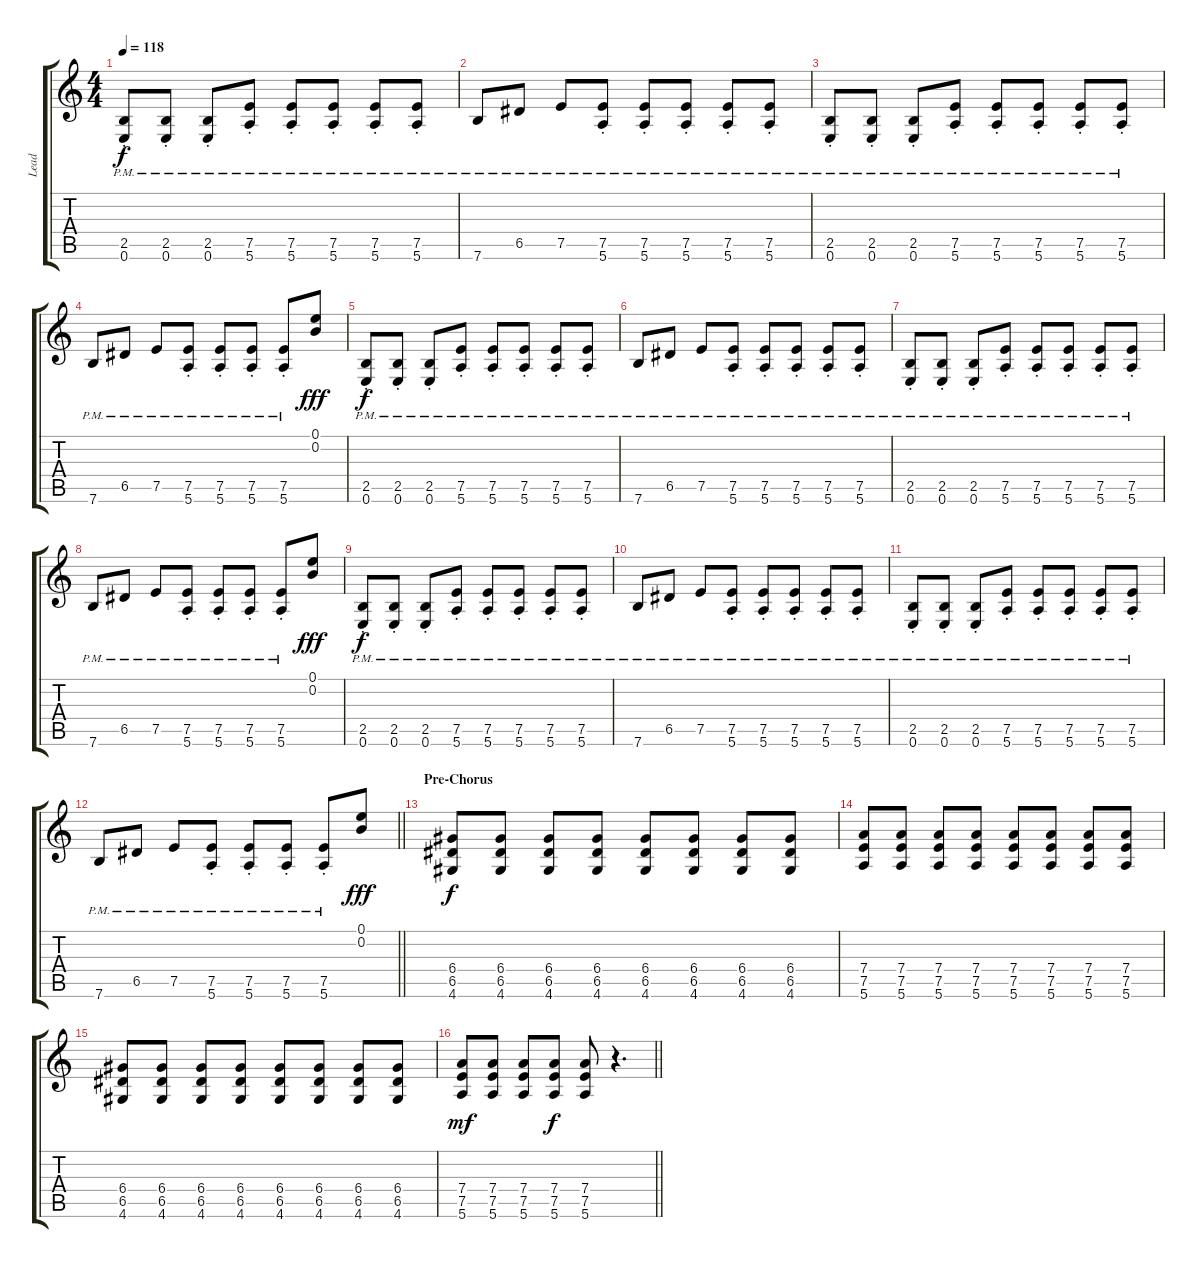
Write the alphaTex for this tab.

\track ("Lead" "Lead") {instrument distortionguitar}
\staff {score tabs}
\tuning (E4 B3 G3 D3 A2 E2) {hide}
\ts (4 4)
\tempo 118
\clef g2
\ks c
(2.5{pm st} 0.6{pm st}).8{dy f} (2.5{pm st} 0.6{pm st}).8 (2.5{pm st} 0.6{pm st}).8 (7.5{pm st} 5.6{pm st}).8 (7.5{pm st} 5.6{pm st}).8 (7.5{pm st} 5.6{pm st}).8 (7.5{pm st} 5.6{pm st}).8 (7.5{pm st} 5.6{pm st}).8 |
7.6{pm}.8 6.5{pm}.8 7.5{pm}.8 (7.5{pm st} 5.6{pm st}).8 (7.5{pm st} 5.6{pm st}).8 (7.5{pm st} 5.6{pm st}).8 (7.5{pm st} 5.6{pm st}).8 (7.5{pm st} 5.6{pm st}).8 |
(2.5{pm st} 0.6{pm st}).8 (2.5{pm st} 0.6{pm st}).8 (2.5{pm st} 0.6{pm st}).8 (7.5{pm st} 5.6{pm st}).8 (7.5{pm st} 5.6{pm st}).8 (7.5{pm st} 5.6{pm st}).8 (7.5{pm st} 5.6{pm st}).8 (7.5{pm st} 5.6{pm st}).8 |
7.6{pm}.8 6.5{pm}.8 7.5{pm}.8 (7.5{pm st} 5.6{pm st}).8 (7.5{pm st} 5.6{pm st}).8 (7.5{pm st} 5.6{pm st}).8 (7.5{pm st} 5.6{pm st}).8 (0.1 0.2).8{dy fff} |
(2.5{pm st} 0.6{pm st}).8{dy f} (2.5{pm st} 0.6{pm st}).8 (2.5{pm st} 0.6{pm st}).8 (7.5{pm st} 5.6{pm st}).8 (7.5{pm st} 5.6{pm st}).8 (7.5{pm st} 5.6{pm st}).8 (7.5{pm st} 5.6{pm st}).8 (7.5{pm st} 5.6{pm st}).8 |
7.6{pm}.8 6.5{pm}.8 7.5{pm}.8 (7.5{pm st} 5.6{pm st}).8 (7.5{pm st} 5.6{pm st}).8 (7.5{pm st} 5.6{pm st}).8 (7.5{pm st} 5.6{pm st}).8 (7.5{pm st} 5.6{pm st}).8 |
(2.5{pm st} 0.6{pm st}).8 (2.5{pm st} 0.6{pm st}).8 (2.5{pm st} 0.6{pm st}).8 (7.5{pm st} 5.6{pm st}).8 (7.5{pm st} 5.6{pm st}).8 (7.5{pm st} 5.6{pm st}).8 (7.5{pm st} 5.6{pm st}).8 (7.5{pm st} 5.6{pm st}).8 |
7.6{pm}.8 6.5{pm}.8 7.5{pm}.8 (7.5{pm st} 5.6{pm st}).8 (7.5{pm st} 5.6{pm st}).8 (7.5{pm st} 5.6{pm st}).8 (7.5{pm st} 5.6{pm st}).8 (0.1 0.2).8{dy fff} |
(2.5{pm st} 0.6{pm st}).8{dy f} (2.5{pm st} 0.6{pm st}).8 (2.5{pm st} 0.6{pm st}).8 (7.5{pm st} 5.6{pm st}).8 (7.5{pm st} 5.6{pm st}).8 (7.5{pm st} 5.6{pm st}).8 (7.5{pm st} 5.6{pm st}).8 (7.5{pm st} 5.6{pm st}).8 |
7.6{pm}.8 6.5{pm}.8 7.5{pm}.8 (7.5{pm st} 5.6{pm st}).8 (7.5{pm st} 5.6{pm st}).8 (7.5{pm st} 5.6{pm st}).8 (7.5{pm st} 5.6{pm st}).8 (7.5{pm st} 5.6{pm st}).8 |
(2.5{pm st} 0.6{pm st}).8 (2.5{pm st} 0.6{pm st}).8 (2.5{pm st} 0.6{pm st}).8 (7.5{pm st} 5.6{pm st}).8 (7.5{pm st} 5.6{pm st}).8 (7.5{pm st} 5.6{pm st}).8 (7.5{pm st} 5.6{pm st}).8 (7.5{pm st} 5.6{pm st}).8 |
\barLineRight lightlight
7.6{pm}.8 6.5{pm}.8 7.5{pm}.8 (7.5{pm st} 5.6{pm st}).8 (7.5{pm st} 5.6{pm st}).8 (7.5{pm st} 5.6{pm st}).8 (7.5{pm st} 5.6{pm st}).8 (0.1 0.2).8{dy fff} |
\section ("" "Pre-Chorus")
(6.4 6.5 4.6).8{dy f} (6.4 6.5 4.6).8 (6.4 6.5 4.6).8 (6.4 6.5 4.6).8 (6.4 6.5 4.6).8 (6.4 6.5 4.6).8 (6.4 6.5 4.6).8 (6.4 6.5 4.6).8 |
(7.4 7.5 5.6).8 (7.4 7.5 5.6).8 (7.4 7.5 5.6).8 (7.4 7.5 5.6).8 (7.4 7.5 5.6).8 (7.4 7.5 5.6).8 (7.4 7.5 5.6).8 (7.4 7.5 5.6).8 |
(6.4 6.5 4.6).8 (6.4 6.5 4.6).8 (6.4 6.5 4.6).8 (6.4 6.5 4.6).8 (6.4 6.5 4.6).8 (6.4 6.5 4.6).8 (6.4 6.5 4.6).8 (6.4 6.5 4.6).8 |
\barLineRight lightlight
(7.4 7.5 5.6).8{dy mf} (7.4 7.5 5.6).8 (7.4 7.5 5.6).8 (7.4 7.5 5.6).8{dy f} (7.4 7.5 5.6).8 r.4{d}
